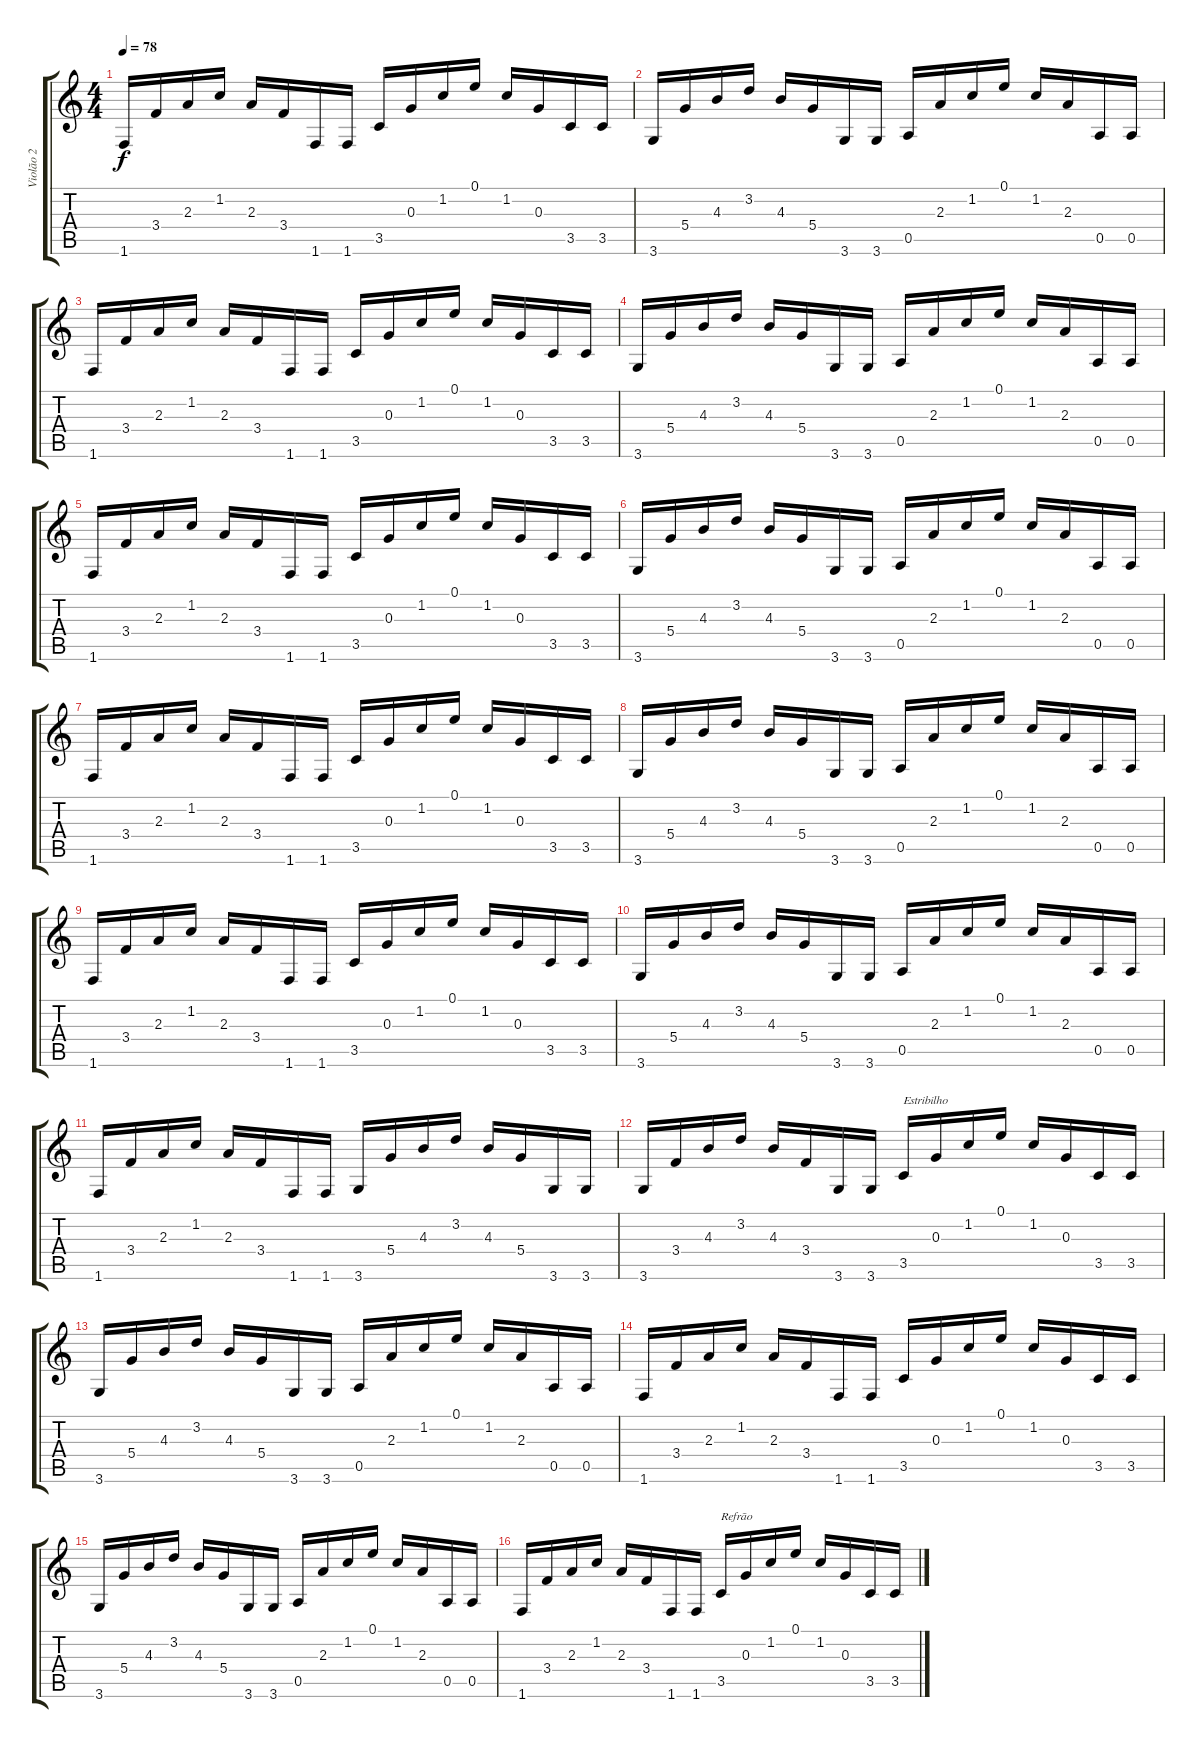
\track ("Violão 2" "Violão 2") {instrument acousticguitarsteel}
\staff {score tabs}
\tuning (E4 B3 G3 D3 A2 E2) {hide}
\ts (4 4)
\tempo 78
\clef g2
\ks c
1.6.16{dy f} 3.4.16 2.3.16 1.2.16 2.3.16 3.4.16 1.6.16 1.6.16 3.5.16 0.3.16 1.2.16 0.1.16 1.2.16 0.3.16 3.5.16 3.5.16 |
3.6.16 5.4.16 4.3.16 3.2.16 4.3.16 5.4.16 3.6.16 3.6.16 0.5.16 2.3.16 1.2.16 0.1.16 1.2.16 2.3.16 0.5.16 0.5.16 |
1.6.16 3.4.16 2.3.16 1.2.16 2.3.16 3.4.16 1.6.16 1.6.16 3.5.16 0.3.16 1.2.16 0.1.16 1.2.16 0.3.16 3.5.16 3.5.16 |
3.6.16 5.4.16 4.3.16 3.2.16 4.3.16 5.4.16 3.6.16 3.6.16 0.5.16 2.3.16 1.2.16 0.1.16 1.2.16 2.3.16 0.5.16 0.5.16 |
1.6.16 3.4.16 2.3.16 1.2.16 2.3.16 3.4.16 1.6.16 1.6.16 3.5.16 0.3.16 1.2.16 0.1.16 1.2.16 0.3.16 3.5.16 3.5.16 |
3.6.16 5.4.16 4.3.16 3.2.16 4.3.16 5.4.16 3.6.16 3.6.16 0.5.16 2.3.16 1.2.16 0.1.16 1.2.16 2.3.16 0.5.16 0.5.16 |
1.6.16 3.4.16 2.3.16 1.2.16 2.3.16 3.4.16 1.6.16 1.6.16 3.5.16 0.3.16 1.2.16 0.1.16 1.2.16 0.3.16 3.5.16 3.5.16 |
3.6.16 5.4.16 4.3.16 3.2.16 4.3.16 5.4.16 3.6.16 3.6.16 0.5.16 2.3.16 1.2.16 0.1.16 1.2.16 2.3.16 0.5.16 0.5.16 |
1.6.16 3.4.16 2.3.16 1.2.16 2.3.16 3.4.16 1.6.16 1.6.16 3.5.16 0.3.16 1.2.16 0.1.16 1.2.16 0.3.16 3.5.16 3.5.16 |
3.6.16 5.4.16 4.3.16 3.2.16 4.3.16 5.4.16 3.6.16 3.6.16 0.5.16 2.3.16 1.2.16 0.1.16 1.2.16 2.3.16 0.5.16 0.5.16 |
1.6.16 3.4.16 2.3.16 1.2.16 2.3.16 3.4.16 1.6.16 1.6.16 3.6.16 5.4.16 4.3.16 3.2.16 4.3.16 5.4.16 3.6.16 3.6.16 |
3.6.16 3.4.16 4.3.16 3.2.16 4.3.16 3.4.16 3.6.16 3.6.16 3.5.16{txt "Estribilho"} 0.3.16 1.2.16 0.1.16 1.2.16 0.3.16 3.5.16 3.5.16 |
3.6.16 5.4.16 4.3.16 3.2.16 4.3.16 5.4.16 3.6.16 3.6.16 0.5.16 2.3.16 1.2.16 0.1.16 1.2.16 2.3.16 0.5.16 0.5.16 |
1.6.16 3.4.16 2.3.16 1.2.16 2.3.16 3.4.16 1.6.16 1.6.16 3.5.16 0.3.16 1.2.16 0.1.16 1.2.16 0.3.16 3.5.16 3.5.16 |
3.6.16 5.4.16 4.3.16 3.2.16 4.3.16 5.4.16 3.6.16 3.6.16 0.5.16 2.3.16 1.2.16 0.1.16 1.2.16 2.3.16 0.5.16 0.5.16 |
1.6.16 3.4.16 2.3.16 1.2.16 2.3.16 3.4.16 1.6.16 1.6.16 3.5.16{txt "Refrão"} 0.3.16 1.2.16 0.1.16 1.2.16 0.3.16 3.5.16 3.5.16
